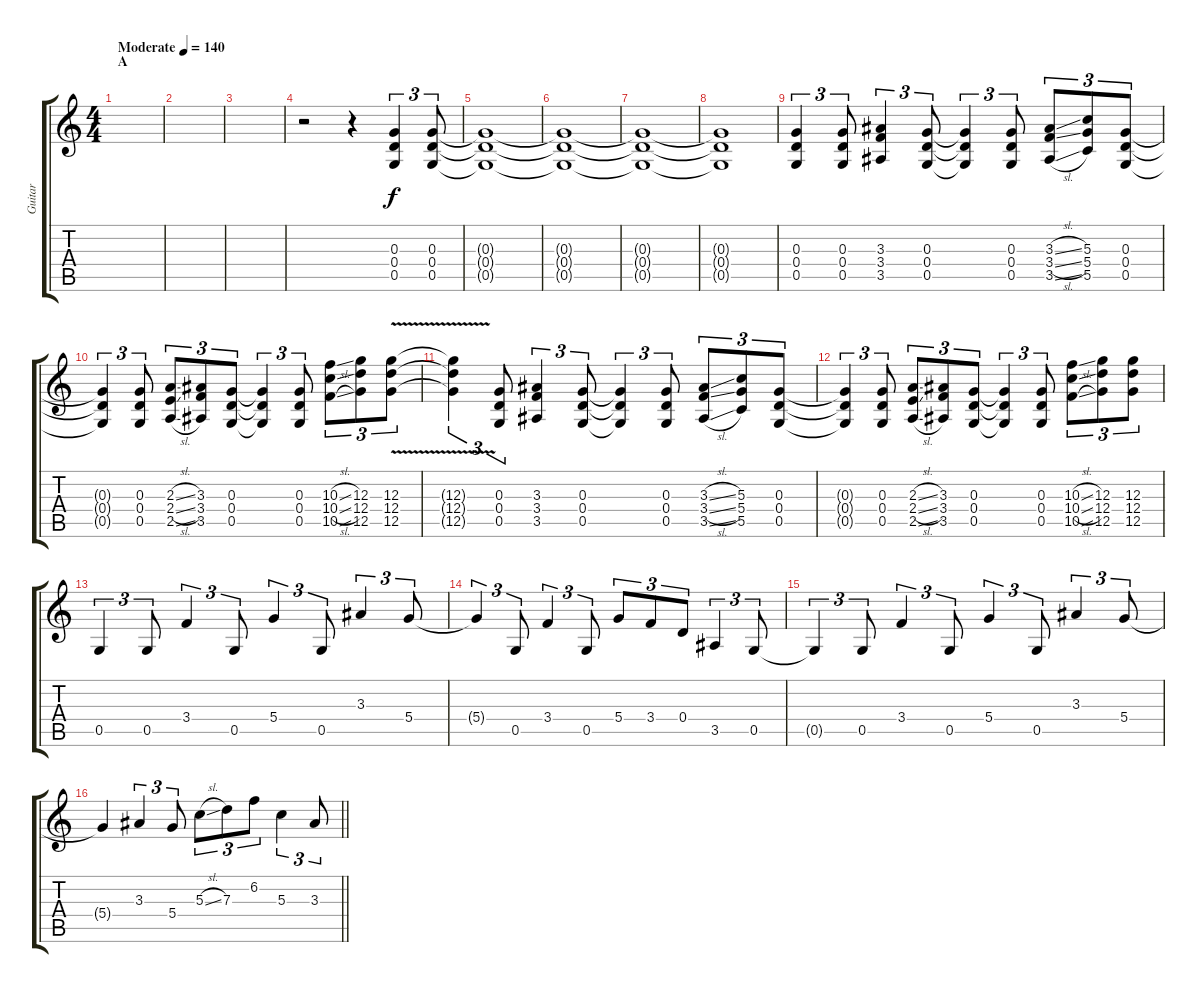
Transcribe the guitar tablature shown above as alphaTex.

\track ("Guitar" "Guitar") {instrument distortionguitar}
\staff {score tabs}
\tuning (E4 B3 G3 D3 G2 D2) {hide}
\ts (4 4)
\section ("" "A")
\tempo (140 "Moderate")
\clef g2
\ks c
|
|
|
r.2 r.4 (0.3 0.4 0.5).4{tu (3 2)} (0.3 0.4 0.5).8{tu (3 2)} |
(0.3{t} 0.4{t} 0.5{t}).1 |
(0.3{t} 0.4{t} 0.5{t}).1 |
(0.3{t} 0.4{t} 0.5{t}).1 |
(0.3{t} 0.4{t} 0.5{t}).1 |
(0.3 0.4 0.5).4{tu (3 2)} (0.3 0.4 0.5).8{tu (3 2)} (3.3 3.4 3.5).4{tu (3 2)} (0.3 0.4 0.5).8{tu (3 2)} (0.3{t} 0.4{t} 0.5{t}).4{tu (3 2)} (0.3 0.4 0.5).8{tu (3 2)} (3.3{sl} 3.4{sl} 3.5{sl}).8{tu (3 2)} (5.3 5.4 5.5).8{tu (3 2)} (0.3 0.4 0.5).8{tu (3 2)} |
(0.3{t} 0.4{t} 0.5{t}).4{tu (3 2)} (0.3 0.4 0.5).8{tu (3 2)} (2.3{sl} 2.4{sl} 2.5{sl}).8{tu (3 2)} (3.3 3.4 3.5).8{tu (3 2)} (0.3 0.4 0.5).8{tu (3 2)} (0.3{t} 0.4{t} 0.5{t}).4{tu (3 2)} (0.3 0.4 0.5).8{tu (3 2)} (10.3{sl} 10.4{sl} 10.5{sl}).8{tu (3 2)} (12.3 12.4 12.5).8{tu (3 2)} (12.3{v} 12.4{v} 12.5{v}).8{tu (3 2)} |
(12.3{t} 12.4{t} 12.5{t}).4{tu (3 2)} (0.3 0.4 0.5).8{tu (3 2)} (3.3 3.4 3.5).4{tu (3 2)} (0.3 0.4 0.5).8{tu (3 2)} (0.3{t} 0.4{t} 0.5{t}).4{tu (3 2)} (0.3 0.4 0.5).8{tu (3 2)} (3.3{sl} 3.4{sl} 3.5{sl}).8{tu (3 2)} (5.3 5.4 5.5).8{tu (3 2)} (0.3 0.4 0.5).8{tu (3 2)} |
(0.3{t} 0.4{t} 0.5{t}).4{tu (3 2)} (0.3 0.4 0.5).8{tu (3 2)} (2.3{sl} 2.4{sl} 2.5{sl}).8{tu (3 2)} (3.3 3.4 3.5).8{tu (3 2)} (0.3 0.4 0.5).8{tu (3 2)} (0.3{t} 0.4{t} 0.5{t}).4{tu (3 2)} (0.3 0.4 0.5).8{tu (3 2)} (10.3{sl} 10.4{sl} 10.5{sl}).8{tu (3 2)} (12.3 12.4 12.5).8{tu (3 2)} (12.3 12.4 12.5).8{tu (3 2)} |
0.5.4{tu (3 2)} 0.5.8{tu (3 2)} 3.4.4{tu (3 2)} 0.5.8{tu (3 2)} 5.4.4{tu (3 2)} 0.5.8{tu (3 2)} 3.3.4{tu (3 2)} 5.4.8{tu (3 2)} |
5.4{t}.4{tu (3 2)} 0.5.8{tu (3 2)} 3.4.4{tu (3 2)} 0.5.8{tu (3 2)} 5.4.8{tu (3 2)} 3.4.8{tu (3 2)} 0.4.8{tu (3 2)} 3.5.4{tu (3 2)} 0.5.8{tu (3 2)} |
0.5{t}.4{tu (3 2)} 0.5.8{tu (3 2)} 3.4.4{tu (3 2)} 0.5.8{tu (3 2)} 5.4.4{tu (3 2)} 0.5.8{tu (3 2)} 3.3.4{tu (3 2)} 5.4.8{tu (3 2)} |
\barLineRight lightlight
5.4{t}.4 3.3.4{tu (3 2)} 5.4.8{tu (3 2)} 5.3{sl}.8{tu (3 2)} 7.3.8{tu (3 2)} 6.2.8{tu (3 2)} 5.3.4{tu (3 2)} 3.3.8{tu (3 2)}
